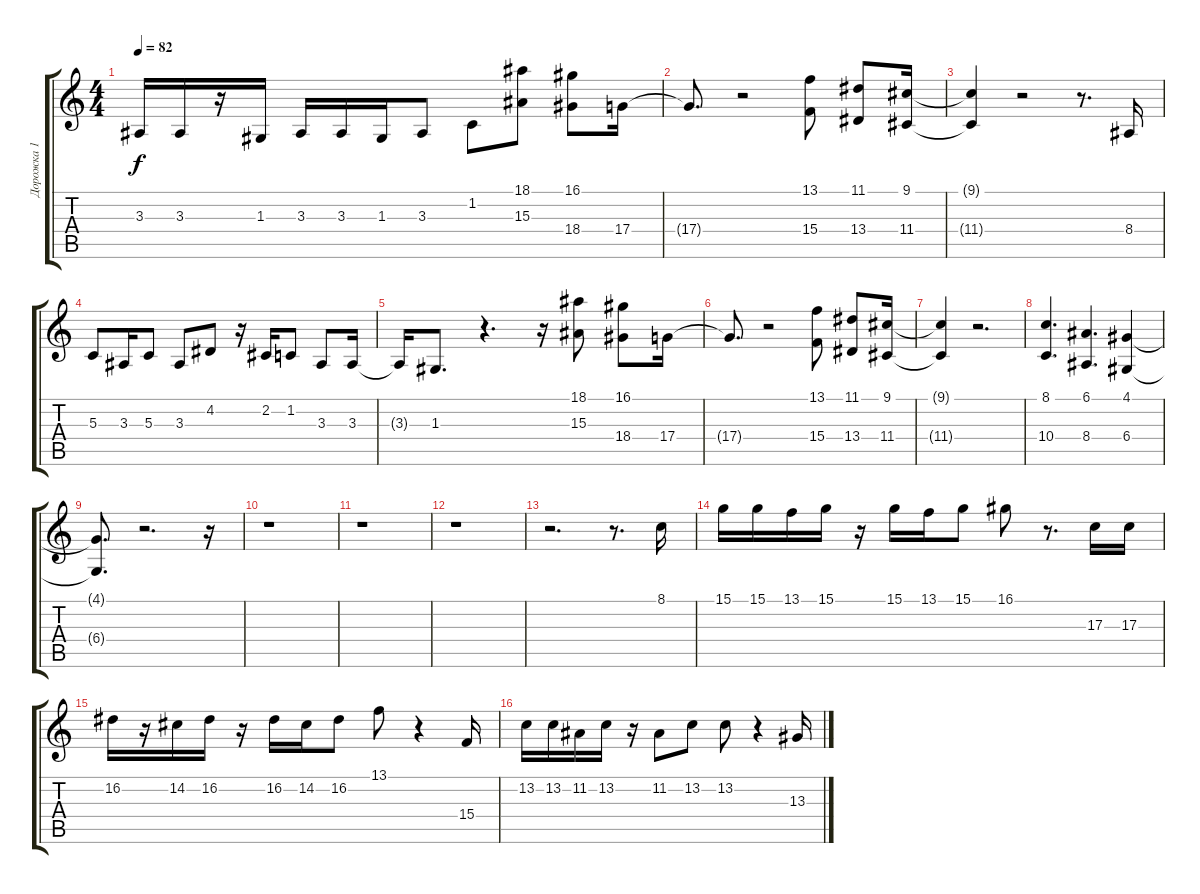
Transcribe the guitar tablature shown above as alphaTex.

\track ("Дорожка 1" "Дорожка 1") {instrument lead1square}
\staff {score tabs}
\tuning (E4 B3 G3 D3 A2 E2) {hide}
\ts (4 4)
\tempo 82
\clef g2
\ks c
3.3.16{dy f} 3.3.16 r.16 1.3.16 3.3.16 3.3.16 1.3.16 3.3.8 1.2.8 (18.1 15.3).8 (16.1 18.4).8 17.4.16 |
17.4{t}.8{d} r.2 (13.1 15.4).8 (11.1 13.4).8 (9.1 11.4).16 |
(9.1{t} 11.4{t}).4 r.2 r.8{d} 8.4.16 |
5.3.8 3.3.16 5.3.8 3.3.8 4.2.8 r.16 2.2.16 1.2.8 3.3.8 3.3.16 |
3.3{t}.16 1.3.8{d} r.4{d} r.16 (18.1 15.3).8 (16.1 18.4).8 17.4.16 |
17.4{t}.8{d} r.2 (13.1 15.4).8 (11.1 13.4).8 (9.1 11.4).16 |
(9.1{t} 11.4{t}).4 r.2{d} |
(8.1 10.4).4{d} (6.1 8.4).4{d} (4.1 6.4).4 |
(4.1{t} 6.4{t}).8{d} r.2{d} r.16 |
r.1 |
r.1 |
r.1 |
r.2{d} r.8{d} 8.1.16 |
15.1.16 15.1.16 13.1.16 15.1.16 r.16 15.1.16 13.1.16 15.1.8 16.1.8 r.8{d} 17.3.16 17.3.16 |
16.2.16 r.16 14.2.16 16.2.16 r.16 16.2.16 14.2.16 16.2.8 13.1.8 r.4 15.4.16 |
13.2.16 13.2.16 11.2.16 13.2.16 r.16 11.2.8 13.2.8 13.2.8 r.4 13.3.16
